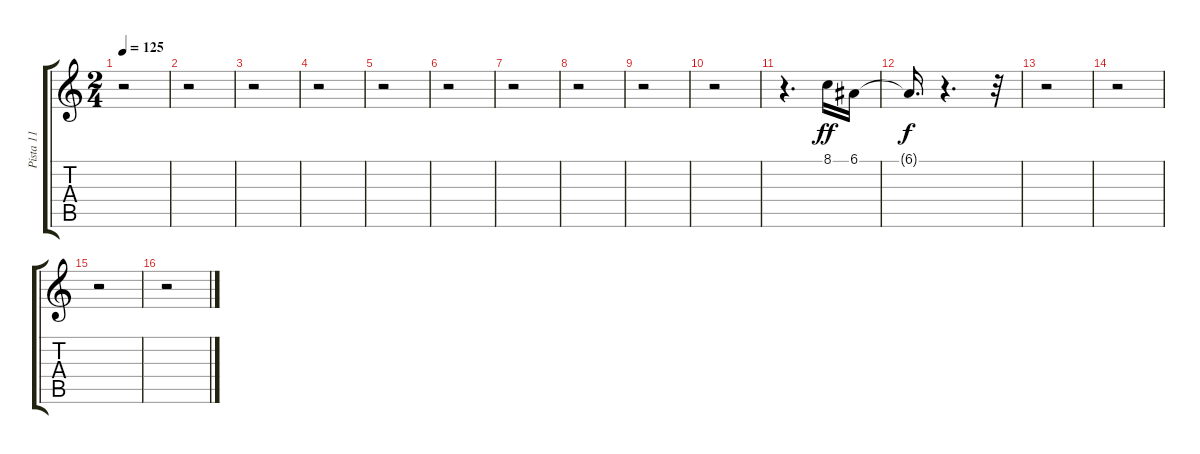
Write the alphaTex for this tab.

\track ("Pista 11" "Pista 11") {instrument brasssection}
\staff {score tabs}
\tuning (E4 B3 G3 D3 A2 E2) {hide}
\ts (2 4)
\tempo 125
\clef g2
\ks c
r.2{dy ff} |
r.2 |
r.2 |
r.2 |
r.2 |
r.2 |
r.2 |
r.2 |
r.2 |
r.2 |
r.4{d} 8.1.16 6.1.16 |
6.1{t}.16{d dy f} r.4{d} r.32 |
r.2 |
r.2 |
r.2 |
r.2
